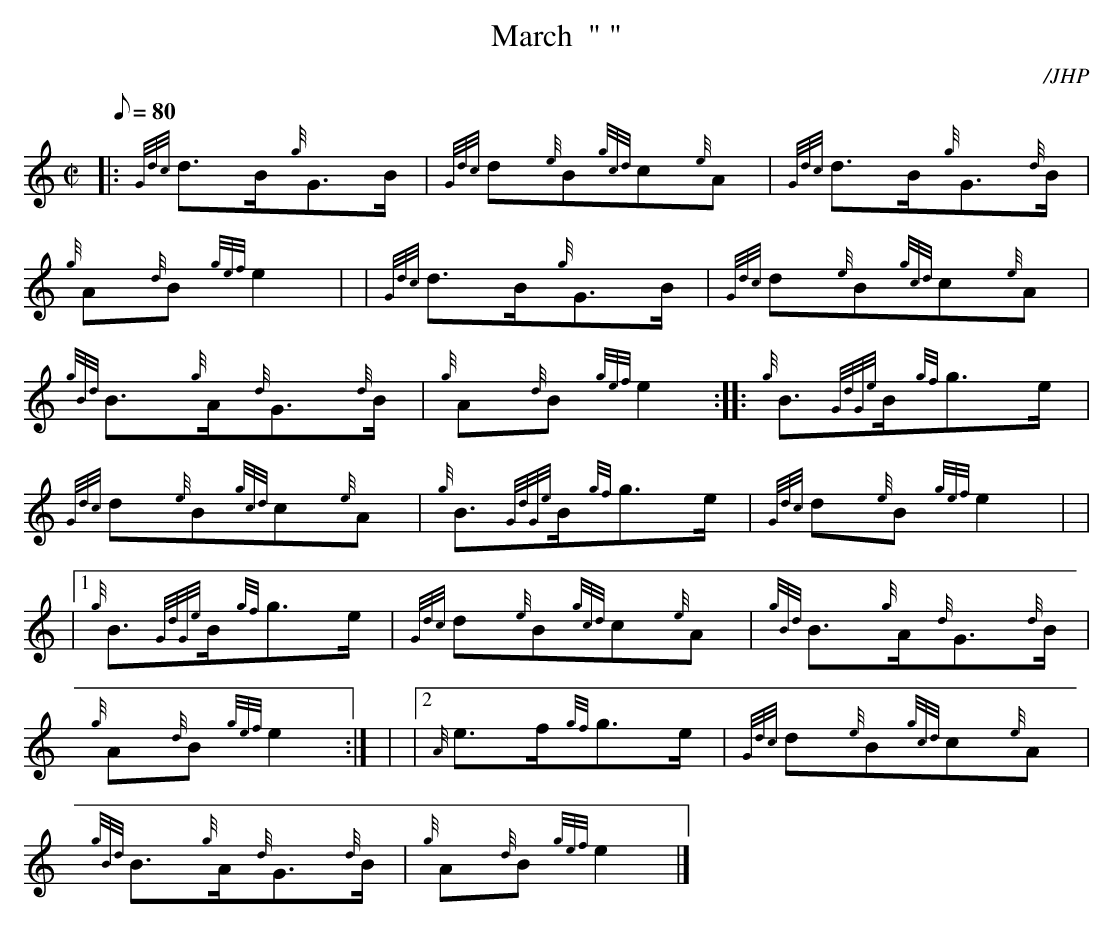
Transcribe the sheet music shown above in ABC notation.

X:1
T:March  " "
M:C|
L:1/8
Q:80
C:/JHP
K:HP
|: {Gdc}d3/2B/2{g}G3/2B/2 | \
{Gdc}d{e}B{gcd}c{e}A | \
{Gdc}d3/2B/2{g}G3/2{d}B/2 |
{g}A{d}B{gef}e2 | | \
{Gdc}d3/2B/2{g}G3/2B/2 | \
{Gdc}d{e}B{gcd}c{e}A |
{gBd}B3/2{g}A/2{d}G3/2{d}B/2 | \
{g}A{d}B{gef}e2 :: \
{g}B3/2{GdGe}B/2{gf}g3/2e/2 |
{Gdc}d{e}B{gcd}c{e}A | \
{g}B3/2{GdGe}B/2{gf}g3/2e/2 | \
{Gdc}d{e}B{gef}e2| |
|1 {g}B3/2{GdGe}B/2{gf}g3/2e/2 | \
{Gdc}d{e}B{gcd}c{e}A | \
{gBd}B3/2{g}A/2{d}G3/2{d}B/2 |
{g}A{d}B{gef}e2 :| | \
|2 {A}e3/2f/2{gf}g3/2e/2 | \
{Gdc}d{e}B{gcd}c{e}A |
{gBd}B3/2{g}A/2{d}G3/2{d}B/2 | \
{g}A{d}B{gef}e2|]
